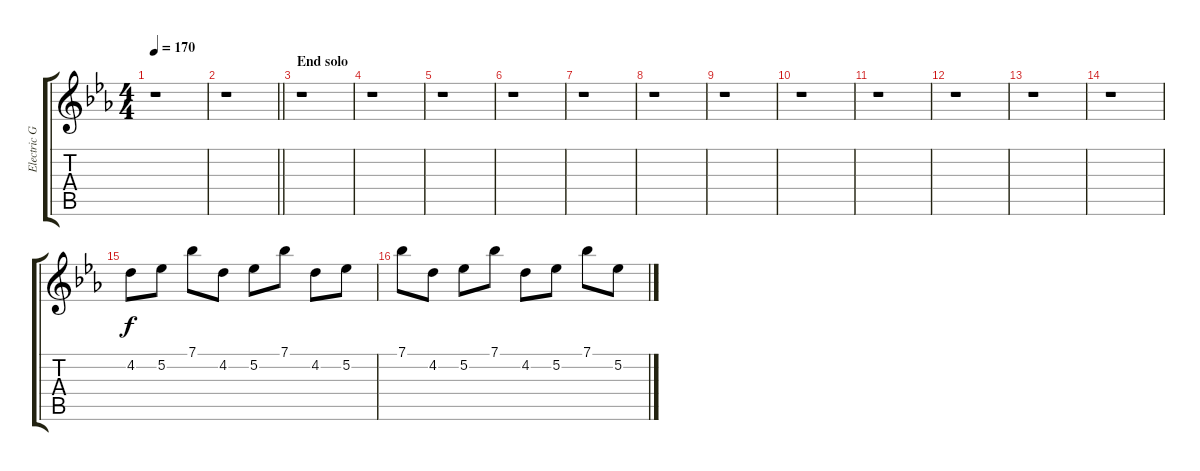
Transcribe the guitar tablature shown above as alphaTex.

\track ("Electric Guitar" "Electric G") {instrument distortionguitar}
\staff {score tabs}
\tuning (Eb4 Bb3 Gb3 Db3 Ab2 Eb2) {hide}
\ts (4 4)
\tempo 170
\clef g2
\ks eb
r.1{dy f} |
\barLineRight lightlight
r.1 |
\section ("" "End solo")
r.1 |
r.1 |
r.1 |
r.1 |
r.1 |
r.1 |
r.1 |
r.1 |
r.1 |
r.1 |
r.1 |
r.1 |
4.2.8{volume 4} 5.2.8{volume 11} 7.1.8 4.2.8 5.2.8 7.1.8 4.2.8 5.2.8 |
7.1.8 4.2.8 5.2.8 7.1.8 4.2.8 5.2.8 7.1.8 5.2.8
